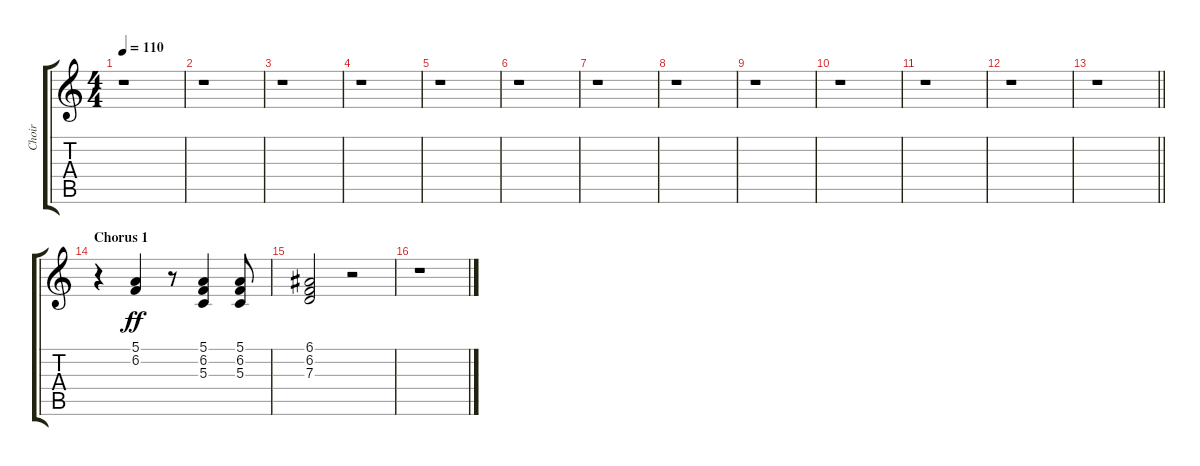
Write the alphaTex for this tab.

\track ("Choir" "Choir") {instrument voiceoohs}
\staff {score tabs}
\tuning (E4 B3 G3 D3 A2 E2) {hide}
\ts (4 4)
\tempo 110
\clef g2
\ks c
r.1{dy ff} |
r.1 |
r.1 |
r.1 |
r.1 |
r.1 |
r.1 |
r.1 |
r.1 |
r.1 |
r.1 |
r.1 |
\barLineRight lightlight
r.1 |
\section ("" "Chorus 1")
r.4 (5.1 6.2).4 r.8 (5.1 6.2 5.3).4 (5.1 6.2 5.3).8 |
(6.1 6.2 7.3).2 r.2 |
r.1
